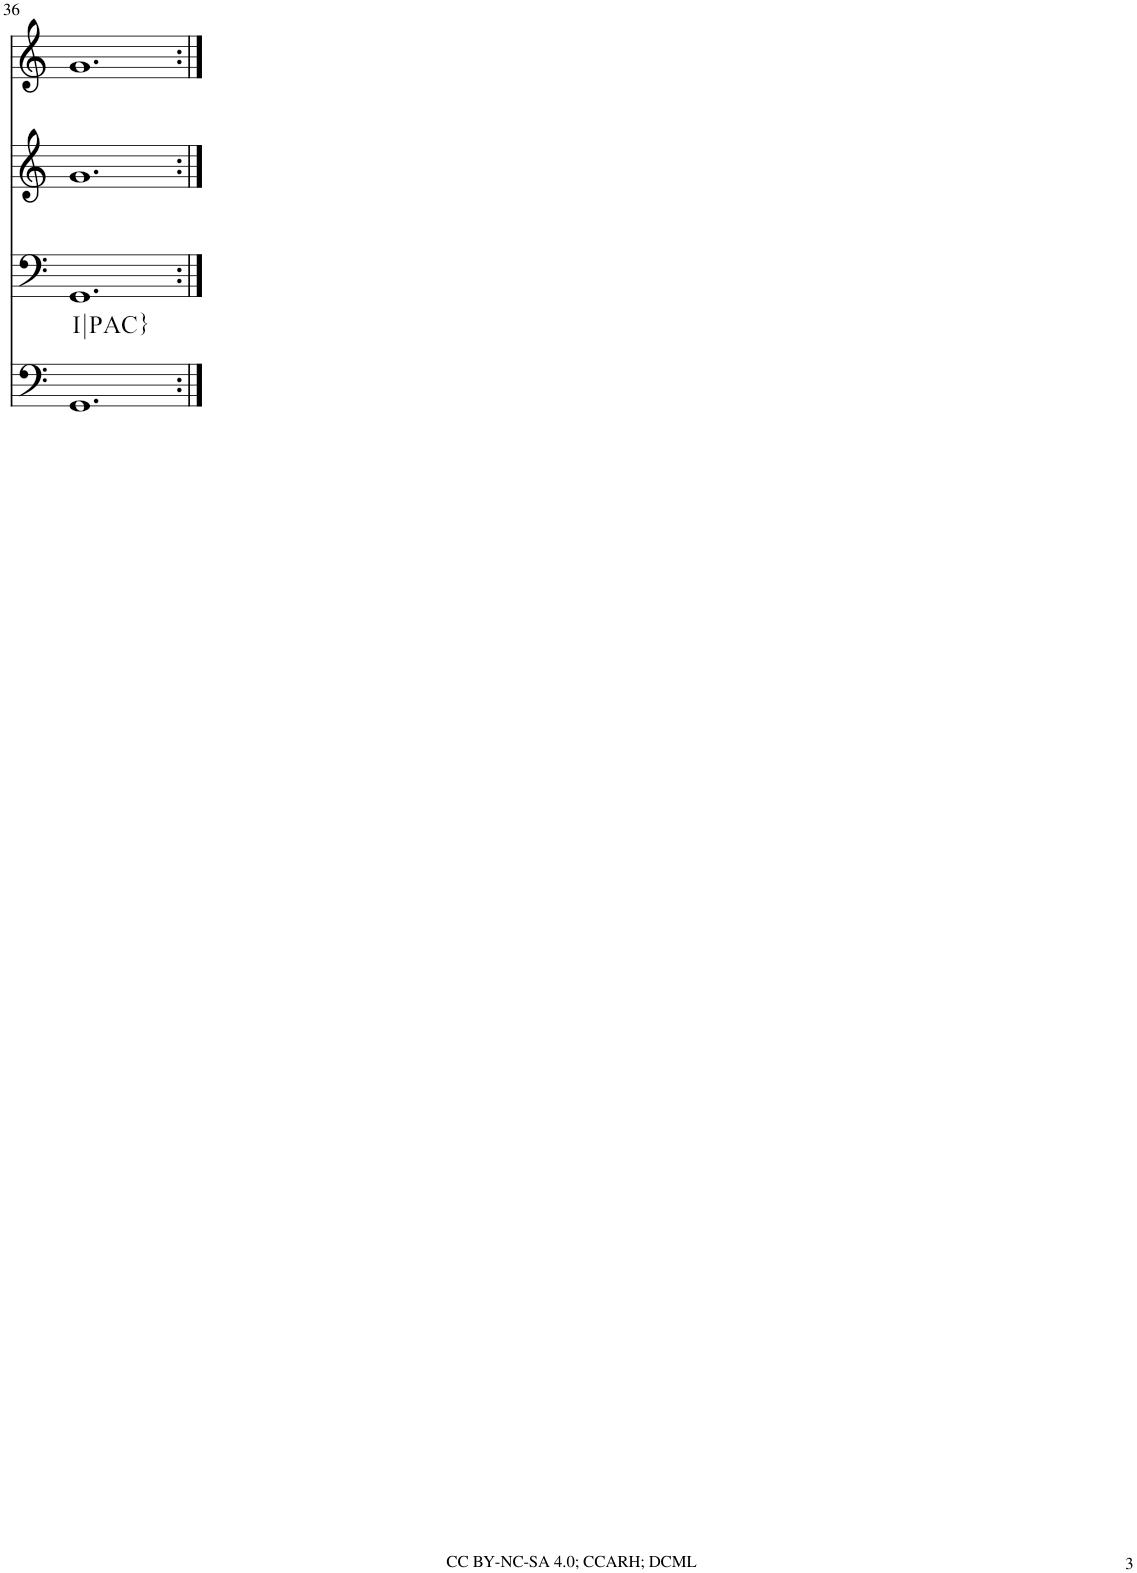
**kern	**kern	**kern	**kern
*part4	*part3	*part2	*part1
*staff4	*staff3	*staff2	*staff1
*I"violn	*I"violn	*I"cello	*I"organ
!!LO:PB:g=z
*clefF4	*clefF4	*clefG2	*clefG2
*k[]	*k[]	*k[]	*k[]
*M3/2	*M3/2	*M3/2	*M3/2
=36	=36	=36	=36
!	!LO:TX:b:t=I|PAC}	!	!
1.GG	1.GG	1.g	1.g
=:|!	=:|!	=:|!	=:|!
*-	*-	*-	*-
